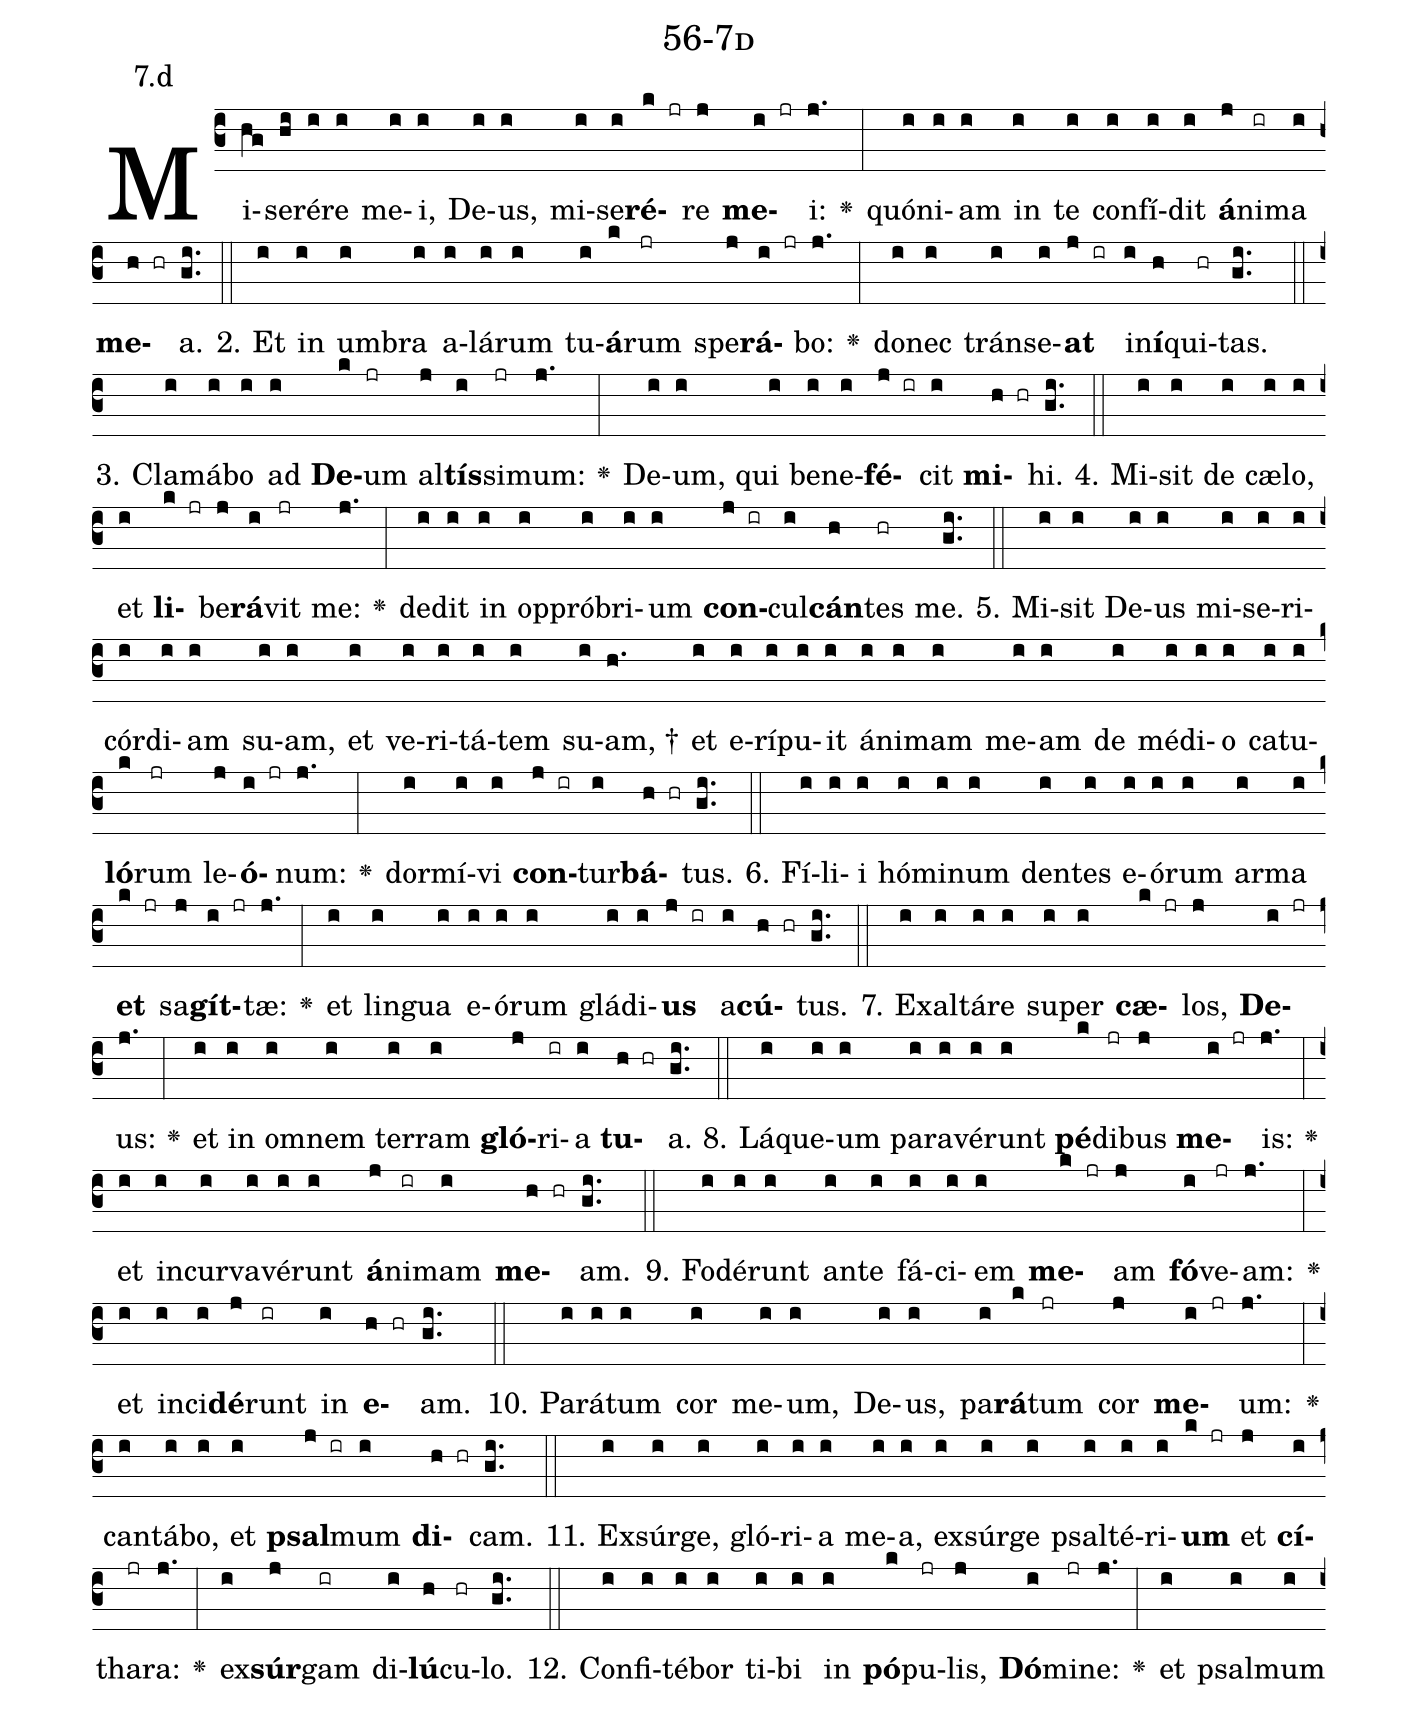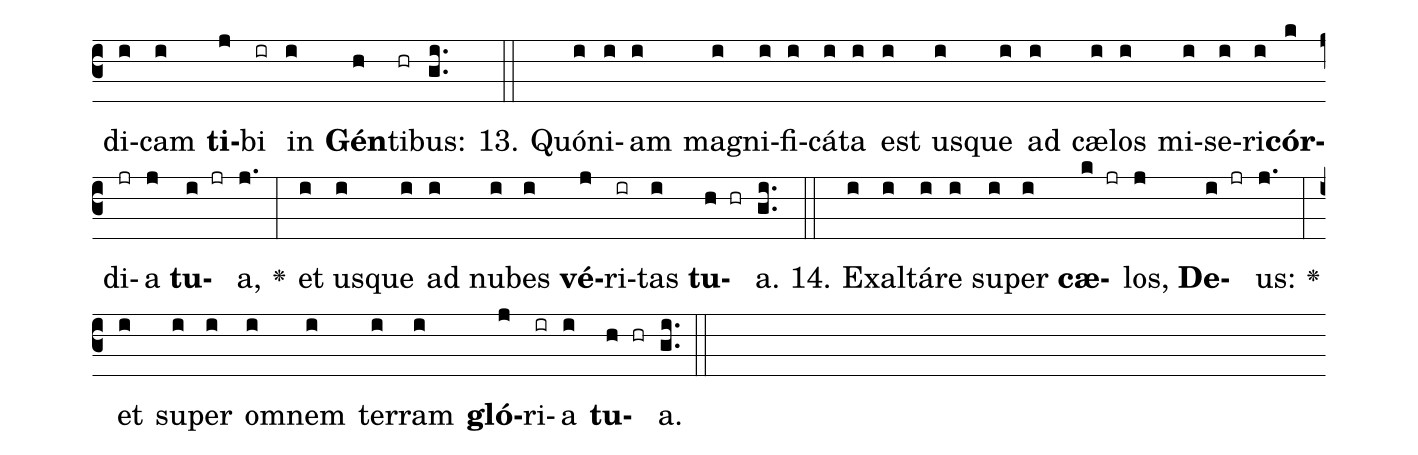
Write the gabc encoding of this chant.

name: 56-7d;
annotation: 7.d;
%%
(c3)Mi(hg)se(hi)ré(i)re(i) me(i)i,(i) De(i)us,(i) mi(i)se(i)<b>ré</b>(k jr)re(j) <b>me</b>(i jr)i:(j.) <v>\greheightstar</v>(:) quón(i)i(i)am(i) in(i) te(i) con(i)fí(i)dit(i) <b>á</b>(j)ni(ir)ma(i) <b>me</b>(h hr)a.(gi..) (::)
2. Et(i) in(i) um(i)bra(i) a(i)lá(i)rum(i) tu(i)<b>á</b>(k)rum(jr) spe(j)<b>rá</b>(i jr)bo:(j.) <v>\greheightstar</v>(:) do(i)nec(i) tráns(i)e(i)<b>at</b>(j ir) in(i)<b>í</b>(h)qui(hr)tas.(gi..) (::)
3. Cla(i)má(i)bo(i) ad(i) <b>De</b>(k)um(jr) al(j)<b>tís</b>(i)si(jr)mum:(j.) <v>\greheightstar</v>(:) De(i)um,(i) qui(i) be(i)ne(i)<b>fé</b>(j ir)cit(i) <b>mi</b>(h hr)hi.(gi..) (::)
4. Mi(i)sit(i) de(i) cæ(i)lo,(i) et(i) <b>li</b>(k jr)be(j)<b>rá</b>(i)vit(jr) me:(j.) <v>\greheightstar</v>(:) de(i)dit(i) in(i) op(i)pró(i)bri(i)um(i) <b>con</b>(j ir)cul(i)<b>cán</b>(h)tes(hr) me.(gi..) (::)
5. Mi(i)sit(i) De(i)us(i) mi(i)se(i)ri(i)cór(i)di(i)am(i) su(i)am,(i) et(i) ve(i)ri(i)tá(i)tem(i) su(i)am, †(h.) et(i) e(i)rí(i)pu(i)it(i) á(i)ni(i)mam(i) me(i)am(i) de(i) mé(i)di(i)o(i) ca(i)tu(i)<b>ló</b>(k)rum(jr) le(j)<b>ó</b>(i jr)num:(j.) <v>\greheightstar</v>(:) dor(i)mí(i)vi(i) <b>con</b>(j ir)tur(i)<b>bá</b>(h hr)tus.(gi..) (::)
6. Fí(i)li(i)i(i) hó(i)mi(i)num(i) den(i)tes(i) e(i)ó(i)rum(i) ar(i)ma(i) <b>et</b>(k jr) sa(j)<b>gít</b>(i jr)tæ:(j.) <v>\greheightstar</v>(:) et(i) lin(i)gua(i) e(i)ó(i)rum(i) glá(i)di(i)<b>us</b>(j ir) a(i)<b>cú</b>(h hr)tus.(gi..) (::)
7. Ex(i)al(i)tá(i)re(i) su(i)per(i) <b>cæ</b>(k jr)los,(j) <b>De</b>(i jr)us:(j.) <v>\greheightstar</v>(:) et(i) in(i) om(i)nem(i) ter(i)ram(i) <b>gló</b>(j)ri(ir)a(i) <b>tu</b>(h hr)a.(gi..) (::)
8. Lá(i)que(i)um(i) pa(i)ra(i)vé(i)runt(i) <b>pé</b>(k)di(jr)bus(j) <b>me</b>(i jr)is:(j.) <v>\greheightstar</v>(:) et(i) in(i)cur(i)va(i)vé(i)runt(i) <b>á</b>(j)ni(ir)mam(i) <b>me</b>(h hr)am.(gi..) (::)
9. Fo(i)dé(i)runt(i) an(i)te(i) fá(i)ci(i)em(i) <b>me</b>(k jr)am(j) <b>fó</b>(i)ve(jr)am:(j.) <v>\greheightstar</v>(:) et(i) in(i)ci(i)<b>dé</b>(j)runt(ir) in(i) <b>e</b>(h hr)am.(gi..) (::)
10. Pa(i)rá(i)tum(i) cor(i) me(i)um,(i) De(i)us,(i) pa(i)<b>rá</b>(k)tum(jr) cor(j) <b>me</b>(i jr)um:(j.) <v>\greheightstar</v>(:) can(i)tá(i)bo,(i) et(i) <b>psal</b>(j ir)mum(i) <b>di</b>(h hr)cam.(gi..) (::)
11. Ex(i)súr(i)ge,(i) gló(i)ri(i)a(i) me(i)a,(i) ex(i)súr(i)ge(i) psal(i)té(i)ri(i)<b>um</b>(k jr) et(j) <b>cí</b>(i)tha(jr)ra:(j.) <v>\greheightstar</v>(:) ex(i)<b>súr</b>(j)gam(ir) di(i)<b>lú</b>(h)cu(hr)lo.(gi..) (::)
12. Con(i)fi(i)té(i)bor(i) ti(i)bi(i) in(i) <b>pó</b>(k)pu(jr)lis,(j) <b>Dó</b>(i)mi(jr)ne:(j.) <v>\greheightstar</v>(:) et(i) psal(i)mum(i) di(i)cam(i) <b>ti</b>(j)bi(ir) in(i) <b>Gén</b>(h)ti(hr)bus:(gi..) (::)
13. Quón(i)i(i)am(i) ma(i)gni(i)fi(i)cá(i)ta(i) est(i) us(i)que(i) ad(i) cæ(i)los(i) mi(i)se(i)ri(i)<b>cór</b>(k)di(jr)a(j) <b>tu</b>(i jr)a,(j.) <v>\greheightstar</v>(:) et(i) us(i)que(i) ad(i) nu(i)bes(i) <b>vé</b>(j)ri(ir)tas(i) <b>tu</b>(h hr)a.(gi..) (::)
14. Ex(i)al(i)tá(i)re(i) su(i)per(i) <b>cæ</b>(k jr)los,(j) <b>De</b>(i jr)us:(j.) <v>\greheightstar</v>(:) et(i) su(i)per(i) om(i)nem(i) ter(i)ram(i) <b>gló</b>(j)ri(ir)a(i) <b>tu</b>(h hr)a.(gi..) (::)
